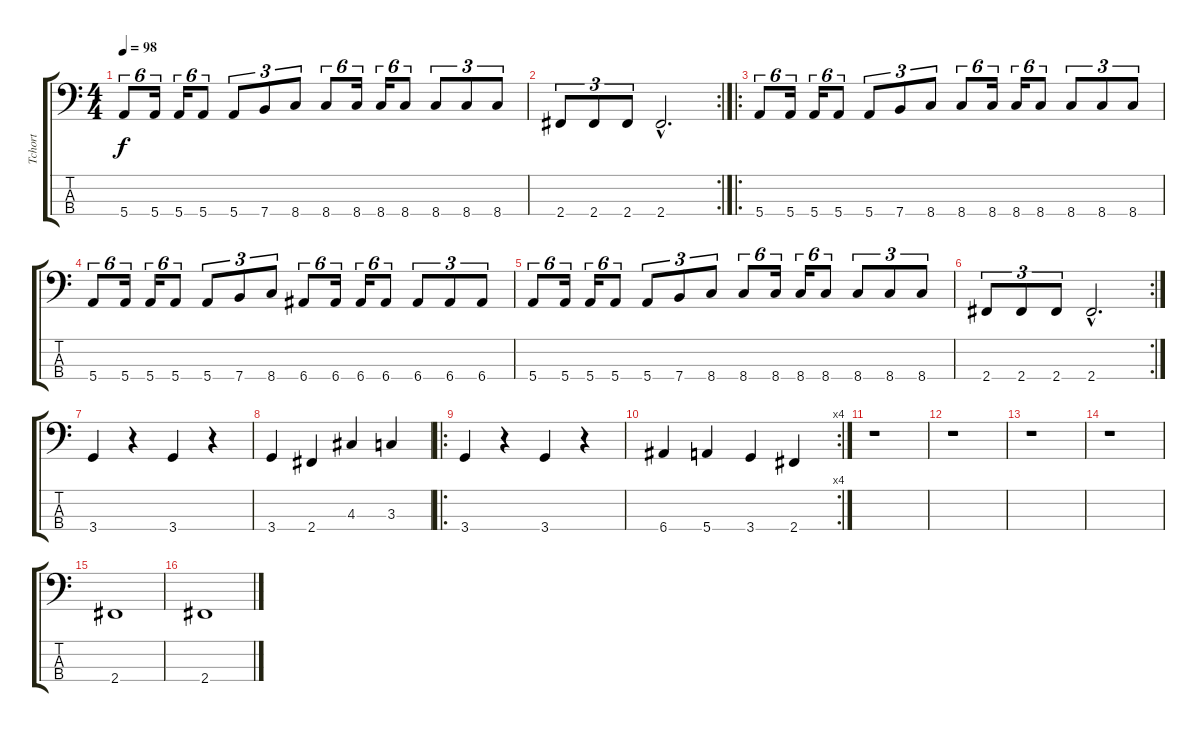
\track ("Tchort" "Tchort") {instrument electricbassfinger}
\staff {score tabs}
\tuning (G2 D2 A1 E1) {hide}
\ts (4 4)
\tempo 98
\clef f4
\ks c
5.4.8{tu (6 4) dy f} 5.4.16{tu (6 4)} 5.4.16{tu (6 4)} 5.4.8{tu (6 4)} 5.4.8{tu (3 2)} 7.4.8{tu (3 2)} 8.4.8{tu (3 2)} 8.4.8{tu (6 4)} 8.4.16{tu (6 4)} 8.4.16{tu (6 4)} 8.4.8{tu (6 4)} 8.4.8{tu (3 2)} 8.4.8{tu (3 2)} 8.4.8{tu (3 2)} |
\rc 2
2.4.8{tu (3 2)} 2.4.8{tu (3 2)} 2.4.8{tu (3 2)} 2.4{hac}.2{d} |
\ro
5.4.8{tu (6 4)} 5.4.16{tu (6 4)} 5.4.16{tu (6 4)} 5.4.8{tu (6 4)} 5.4.8{tu (3 2)} 7.4.8{tu (3 2)} 8.4.8{tu (3 2)} 8.4.8{tu (6 4)} 8.4.16{tu (6 4)} 8.4.16{tu (6 4)} 8.4.8{tu (6 4)} 8.4.8{tu (3 2)} 8.4.8{tu (3 2)} 8.4.8{tu (3 2)} |
5.4.8{tu (6 4)} 5.4.16{tu (6 4)} 5.4.16{tu (6 4)} 5.4.8{tu (6 4)} 5.4.8{tu (3 2)} 7.4.8{tu (3 2)} 8.4.8{tu (3 2)} 6.4.8{tu (6 4)} 6.4.16{tu (6 4)} 6.4.16{tu (6 4)} 6.4.8{tu (6 4)} 6.4.8{tu (3 2)} 6.4.8{tu (3 2)} 6.4.8{tu (3 2)} |
5.4.8{tu (6 4)} 5.4.16{tu (6 4)} 5.4.16{tu (6 4)} 5.4.8{tu (6 4)} 5.4.8{tu (3 2)} 7.4.8{tu (3 2)} 8.4.8{tu (3 2)} 8.4.8{tu (6 4)} 8.4.16{tu (6 4)} 8.4.16{tu (6 4)} 8.4.8{tu (6 4)} 8.4.8{tu (3 2)} 8.4.8{tu (3 2)} 8.4.8{tu (3 2)} |
\rc 2
2.4.8{tu (3 2)} 2.4.8{tu (3 2)} 2.4.8{tu (3 2)} 2.4{hac}.2{d} |
3.4.4 r.4 3.4.4 r.4 |
3.4.4 2.4.4 4.3.4 3.3.4 |
\ro
3.4.4 r.4 3.4.4 r.4 |
\rc 4
6.4.4 5.4.4 3.4.4 2.4.4 |
r.1 |
r.1 |
r.1 |
r.1 |
2.4.1 |
2.4.1
